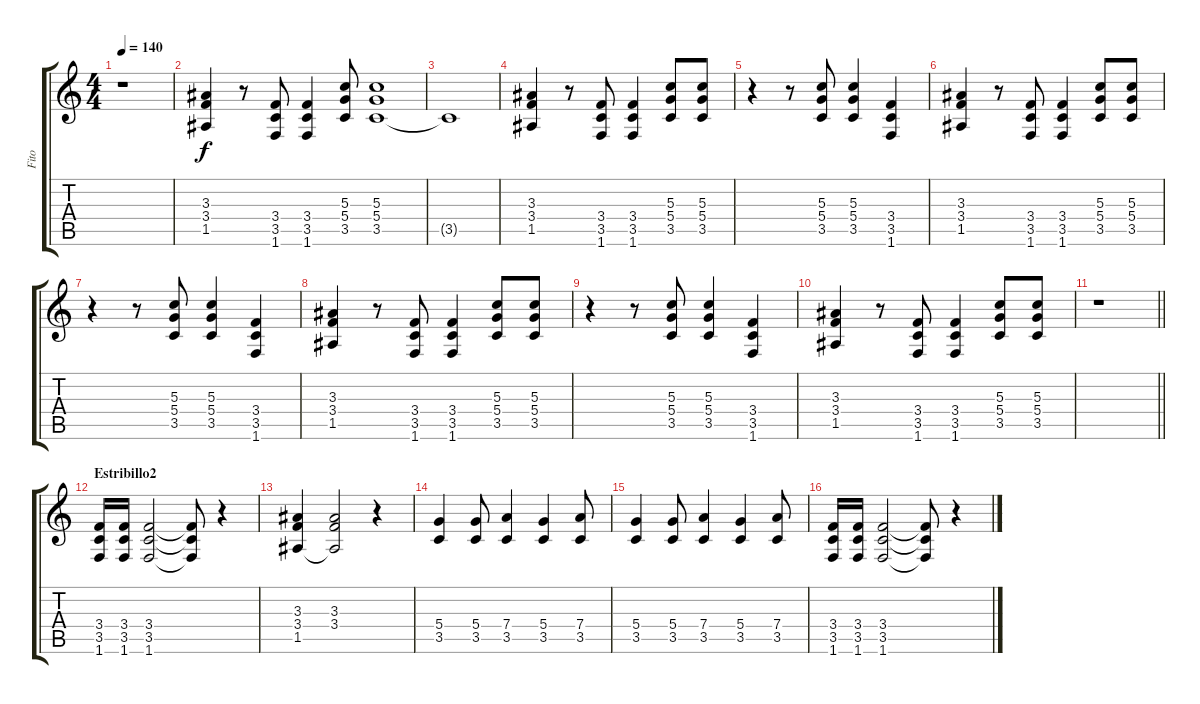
\track ("Fito" "Fito") {instrument distortionguitar}
\staff {score tabs}
\tuning (E4 B3 G3 D3 A2 E2) {hide}
\ts (4 4)
\tempo 140
\clef g2
\ks c
r.1{dy f} |
(3.3 3.4 1.5).4 r.8 (3.4 3.5 1.6).8 (3.4 3.5 1.6).4 (5.3 5.4 3.5).8 (5.3 5.4 3.5).1 |
3.5{t}.1 |
(3.3 3.4 1.5).4 r.8 (3.4 3.5 1.6).8 (3.4 3.5 1.6).4 (5.3 5.4 3.5).8 (5.3 5.4 3.5).8 |
r.4 r.8 (5.3 5.4 3.5).8 (5.3 5.4 3.5).4 (3.4 3.5 1.6).4 |
(3.3 3.4 1.5).4 r.8 (3.4 3.5 1.6).8 (3.4 3.5 1.6).4 (5.3 5.4 3.5).8 (5.3 5.4 3.5).8 |
r.4 r.8 (5.3 5.4 3.5).8 (5.3 5.4 3.5).4 (3.4 3.5 1.6).4 |
(3.3 3.4 1.5).4 r.8 (3.4 3.5 1.6).8 (3.4 3.5 1.6).4 (5.3 5.4 3.5).8 (5.3 5.4 3.5).8 |
r.4 r.8 (5.3 5.4 3.5).8 (5.3 5.4 3.5).4 (3.4 3.5 1.6).4 |
(3.3 3.4 1.5).4 r.8 (3.4 3.5 1.6).8 (3.4 3.5 1.6).4 (5.3 5.4 3.5).8 (5.3 5.4 3.5).8 |
\barLineRight lightlight
r.1 |
\section ("" "Estribillo2")
(3.4 3.5 1.6).16 (3.4 3.5 1.6).16 (3.4 3.5 1.6).2 (3.4{t} 3.5{t} 1.6{t}).8 r.4 |
(3.3 3.4 1.5).4 (3.3 3.4 1.5{t}).2 r.4 |
(5.4 3.5).4 (5.4 3.5).8 (7.4 3.5).4 (5.4 3.5).4 (7.4 3.5).8 |
(5.4 3.5).4 (5.4 3.5).8 (7.4 3.5).4 (5.4 3.5).4 (7.4 3.5).8 |
(3.4 3.5 1.6).16 (3.4 3.5 1.6).16 (3.4 3.5 1.6).2 (3.4{t} 3.5{t} 1.6{t}).8 r.4
